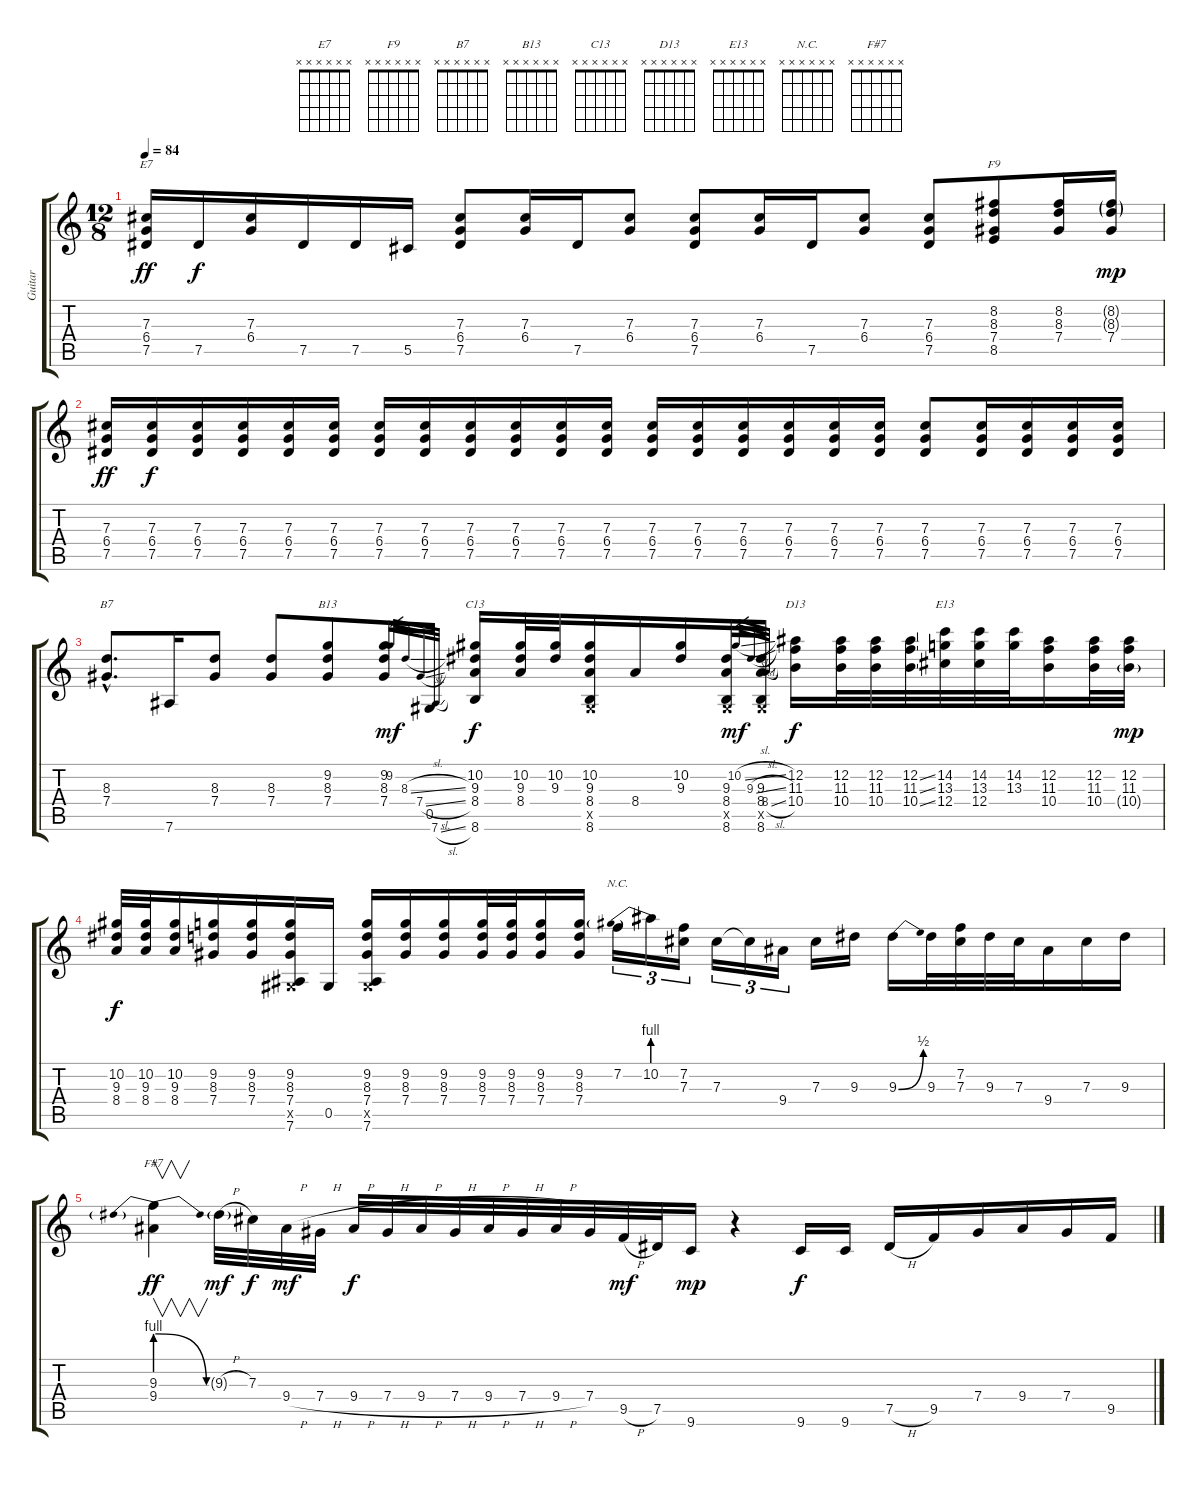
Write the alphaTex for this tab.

\track ("Guitar" "Guitar") {instrument overdrivenguitar}
\staff {score tabs}
\tuning (Eb4 Bb3 Gb3 Db3 Ab2 Eb2) {hide}
\chord ("E7" x x x x x x) {firstfret 0}
\chord ("F9" x x x x x x) {firstfret 0}
\chord ("B7" x x x x x x) {firstfret 0}
\chord ("B13" x x x x x x) {firstfret 0}
\chord ("C13" x x x x x x) {firstfret 0}
\chord ("D13" x x x x x x) {firstfret 0}
\chord ("E13" x x x x x x) {firstfret 0}
\chord ("N.C." x x x x x x) {firstfret 0}
\chord ("F#7" x x x x x x) {firstfret 0}
\ts (12 8)
\tempo 84
\clef g2
\ks c
(7.3 6.4 7.5).16{ch "E7" dy ff} 7.5.16{dy f} (7.3 6.4).16 7.5.16 7.5.16 5.5.16 (7.3 6.4 7.5).8 (7.3 6.4).16 7.5.16 (7.3 6.4).8 (7.3 6.4 7.5).8 (7.3 6.4).16 7.5.16 (7.3 6.4).8 (7.3 6.4 7.5).8 (8.2 8.3 7.4 8.5).8{ch "F9"} (8.2 8.3 7.4).16 (8.2{g} 8.3{g} 7.4).16{dy mp} |
(7.3 6.4 7.5).16{dy ff} (7.3 6.4 7.5).16{dy f} (7.3 6.4 7.5).16 (7.3 6.4 7.5).16 (7.3 6.4 7.5).16 (7.3 6.4 7.5).16 (7.3 6.4 7.5).16 (7.3 6.4 7.5).16 (7.3 6.4 7.5).16 (7.3 6.4 7.5).16 (7.3 6.4 7.5).16 (7.3 6.4 7.5).16 (7.3 6.4 7.5).16 (7.3 6.4 7.5).16 (7.3 6.4 7.5).16 (7.3 6.4 7.5).16 (7.3 6.4 7.5).16 (7.3 6.4 7.5).16 (7.3 6.4 7.5).8 (7.3 6.4 7.5).16 (7.3 6.4 7.5).16 (7.3 6.4 7.5).16 (7.3 6.4 7.5).16 |
(8.3{hac} 7.4{hac}).8{d ch "B7"} 7.6.16 (8.3 7.4).8 (8.3 7.4).8 (9.2 8.3 7.4).8{ch "B13"} (9.2 8.3 7.4).16 0.5.16 9.2.32{gr dy mf} 8.3{sl}.32{gr} 7.4{sl}.32{gr} 7.6{sl}.32{gr} (10.2 9.3 8.4 8.6).16{ch "C13" dy f} (10.2 9.3 8.4).32 (10.2 9.3).32 (10.2 9.3 8.4 0.5{x} 8.6).16 8.4.16 (10.2 9.3).16 (9.3 8.4 0.5{x} 8.6).32 (9.3 8.4 0.5{x} 8.6).32 10.2{sl}.32{gr dy mf} 9.3{sl}.32{gr} 8.4{sl}.32{gr} (12.2 11.3 10.4).16{ch "D13" dy f} (12.2 11.3 10.4).32 (12.2 11.3 10.4).32 (12.2{ss} 11.3{ss} 10.4{ss}).32 (14.2 13.3 12.4).32{ch "E13"} (14.2 13.3 12.4).32 (14.2 13.3).32 (12.2 11.3 10.4).16 (12.2 11.3 10.4).32 (12.2 11.3 10.4{g}).32{dy mp} |
(10.2 9.3 8.4).32{dy f} (10.2 9.3 8.4).32 (10.2 9.3 8.4).16 (9.2 8.3 7.4).16 (9.2 8.3 7.4).16 (9.2 8.3 7.4 0.5{x} 7.6).16 0.5.16 (9.2 8.3 7.4 0.5{x} 7.6).16 (9.2 8.3 7.4).16 (9.2 8.3 7.4).16 (9.2 8.3 7.4).32 (9.2 8.3 7.4).32 (9.2 8.3 7.4).16 (9.2 8.3 7.4).16 7.2.16{tu (3 2) ch "N.C."} 10.2{be (prebend 0 4 60 4)}.16{tu (3 2)} (7.2 7.3).16{tu (3 2)} 7.3.16{tu (3 2)} 7.3{t}.16{tu (3 2)} 9.4.16{tu (3 2)} 7.3.16 9.3.16 9.3{be (bend 0 0 60 2)}.16 9.3.32 (7.2 7.3).32 9.3.32 7.3.32 9.4.16 7.3.16 9.3.16 |
(9.3{be (prebendrelease 0 4 60 0)} 9.4).4{v ch "F#7" dy ff} 9.3{h g}.32{dy mf} 7.3.32{dy f} 9.4{h}.32{dy mf} 7.4{h}.32 9.4{h}.32{dy f} 7.4{h}.32 9.4{h}.32 7.4{h}.32 9.4{h}.32 7.4{h}.32 9.4{h}.32 7.4.32 9.5{h}.32{dy mf} 7.5.32 9.6.16{dy mp} r.4 9.6.16{dy f} 9.6.16 7.5{h}.16 9.5.16 7.4.16 9.4.16 7.4.16 9.5.16
